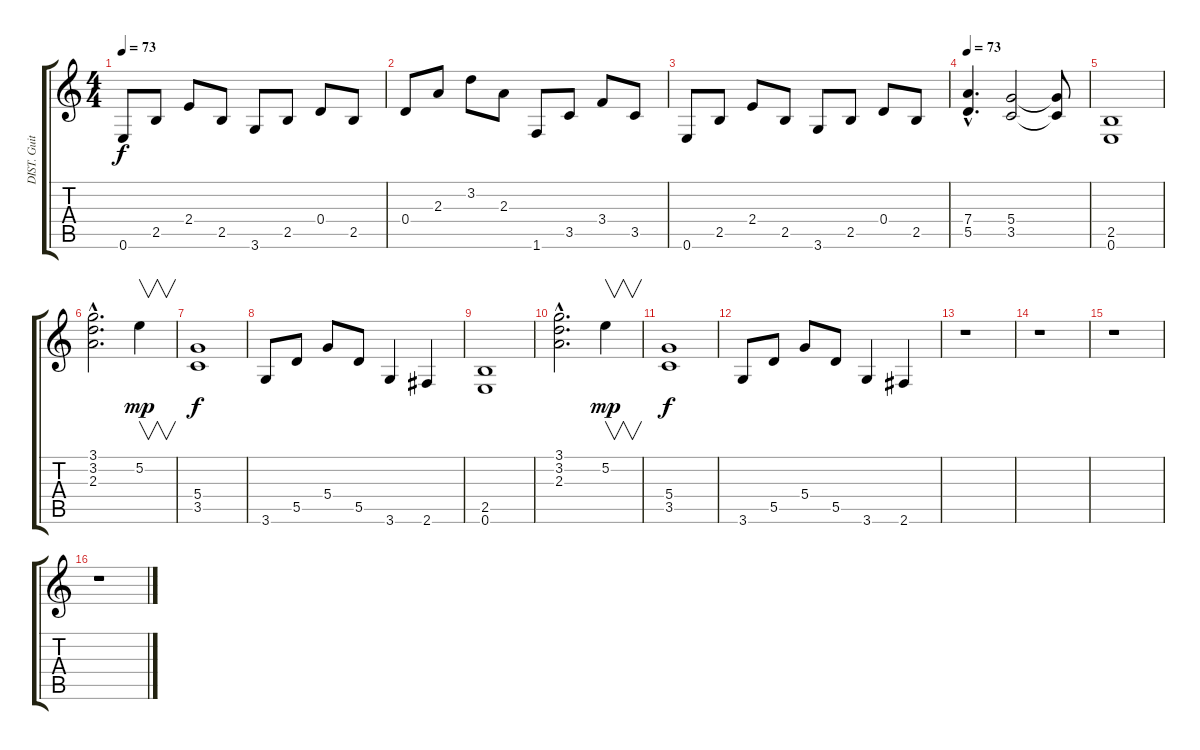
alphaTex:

\track ("DIST. Guitar" "DIST. Guit") {instrument overdrivenguitar}
\staff {score tabs}
\tuning (E4 B3 G3 D3 A2 E2) {hide}
\ts (4 4)
\tempo 73
\clef g2
\ks c
0.6.8{dy f volume 14} 2.5.8 2.4.8 2.5.8 3.6.8 2.5.8 0.4.8 2.5.8 |
0.4.8 2.3.8 3.2.8 2.3.8 1.6.8 3.5.8 3.4.8 3.5.8 |
0.6.8 2.5.8 2.4.8 2.5.8 3.6.8 2.5.8 0.4.8 2.5.8 |
\tempo 73
(7.4{hac} 5.5{hac}).4{d volume 11} (5.4 3.5).2 (5.4{t} 3.5{t}).8 |
(2.5 0.6).1 |
(3.1{hac} 3.2{hac} 2.3{hac}).2{d} 5.2.4{v dy mp} |
(5.4 3.5).1{dy f} |
3.6.8 5.5.8 5.4.8 5.5.8 3.6.4 2.6.4 |
(2.5 0.6).1 |
(3.1{hac} 3.2{hac} 2.3{hac}).2{d} 5.2.4{v dy mp} |
(5.4 3.5).1{dy f} |
3.6.8 5.5.8 5.4.8 5.5.8 3.6.4 2.6.4 |
r.1 |
r.1 |
r.1 |
r.1
